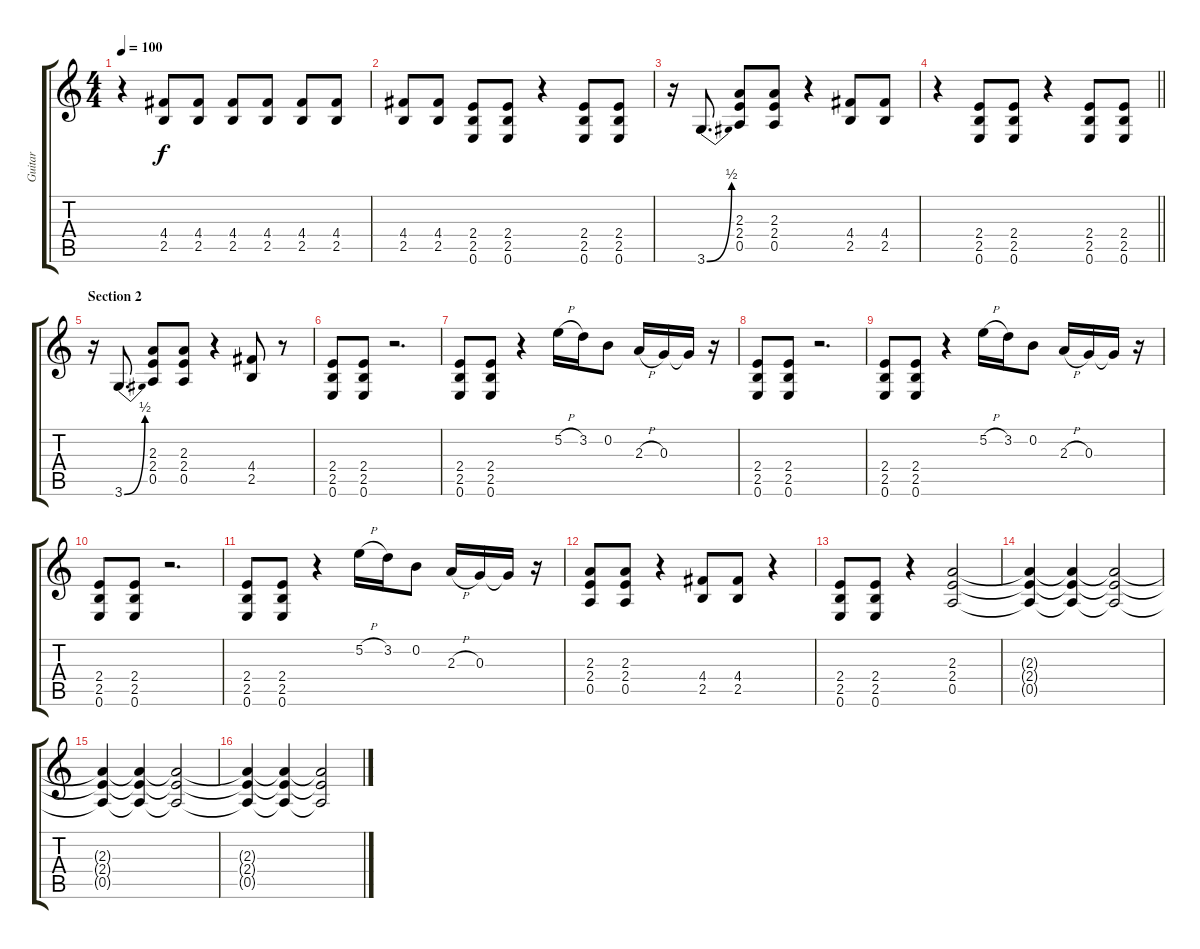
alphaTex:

\track ("Guitar" "Guitar") {instrument distortionguitar}
\staff {score tabs}
\tuning (E4 B3 G3 D3 A2 E2) {hide}
\ts (4 4)
\tempo 100
\clef g2
\ks c
r.4{dy f} (4.4 2.5).8 (4.4 2.5).8 (4.4 2.5).8 (4.4 2.5).8 (4.4 2.5).8 (4.4 2.5).8 |
(4.4 2.5).8 (4.4 2.5).8 (2.4 2.5 0.6).8 (2.4 2.5 0.6).8 r.4 (2.4 2.5 0.6).8 (2.4 2.5 0.6).8 |
r.16 3.6{be (bend 0 0 60 2)}.8{d} (2.3 2.4 0.5).8 (2.3 2.4 0.5).8 r.4 (4.4 2.5).8 (4.4 2.5).8 |
\barLineRight lightlight
r.4 (2.4 2.5 0.6).8 (2.4 2.5 0.6).8 r.4 (2.4 2.5 0.6).8 (2.4 2.5 0.6).8 |
\section ("" "Section 2")
r.16 3.6{be (bend 0 0 60 2)}.8{d} (2.3 2.4 0.5).8 (2.3 2.4 0.5).8 r.4 (4.4 2.5).8 r.8 |
(2.4 2.5 0.6).8 (2.4 2.5 0.6).8 r.2{d} |
(2.4 2.5 0.6).8 (2.4 2.5 0.6).8 r.4 5.2{h}.16 3.2.16 0.2.8 2.3{h}.16 0.3.16 0.3{t}.16 r.16 |
(2.4 2.5 0.6).8 (2.4 2.5 0.6).8 r.2{d} |
(2.4 2.5 0.6).8 (2.4 2.5 0.6).8 r.4 5.2{h}.16 3.2.16 0.2.8 2.3{h}.16 0.3.16 0.3{t}.16 r.16 |
(2.4 2.5 0.6).8 (2.4 2.5 0.6).8 r.2{d} |
(2.4 2.5 0.6).8 (2.4 2.5 0.6).8 r.4 5.2{h}.16 3.2.16 0.2.8 2.3{h}.16 0.3.16 0.3{t}.16 r.16 |
(2.3 2.4 0.5).8 (2.3 2.4 0.5).8 r.4 (4.4 2.5).8 (4.4 2.5).8 r.4 |
(2.4 2.5 0.6).8 (2.4 2.5 0.6).8 r.4 (2.3 2.4 0.5).2 |
(2.3{t} 2.4{t} 0.5{t}).4 (2.3{t} 2.4{t} 0.5{t}).4 (2.3{t} 2.4{t} 0.5{t}).2 |
(2.3{t} 2.4{t} 0.5{t}).4 (2.3{t} 2.4{t} 0.5{t}).4 (2.3{t} 2.4{t} 0.5{t}).2 |
(2.3{t} 2.4{t} 0.5{t}).4 (2.3{t} 2.4{t} 0.5{t}).4 (2.3{t} 2.4{t} 0.5{t}).2
